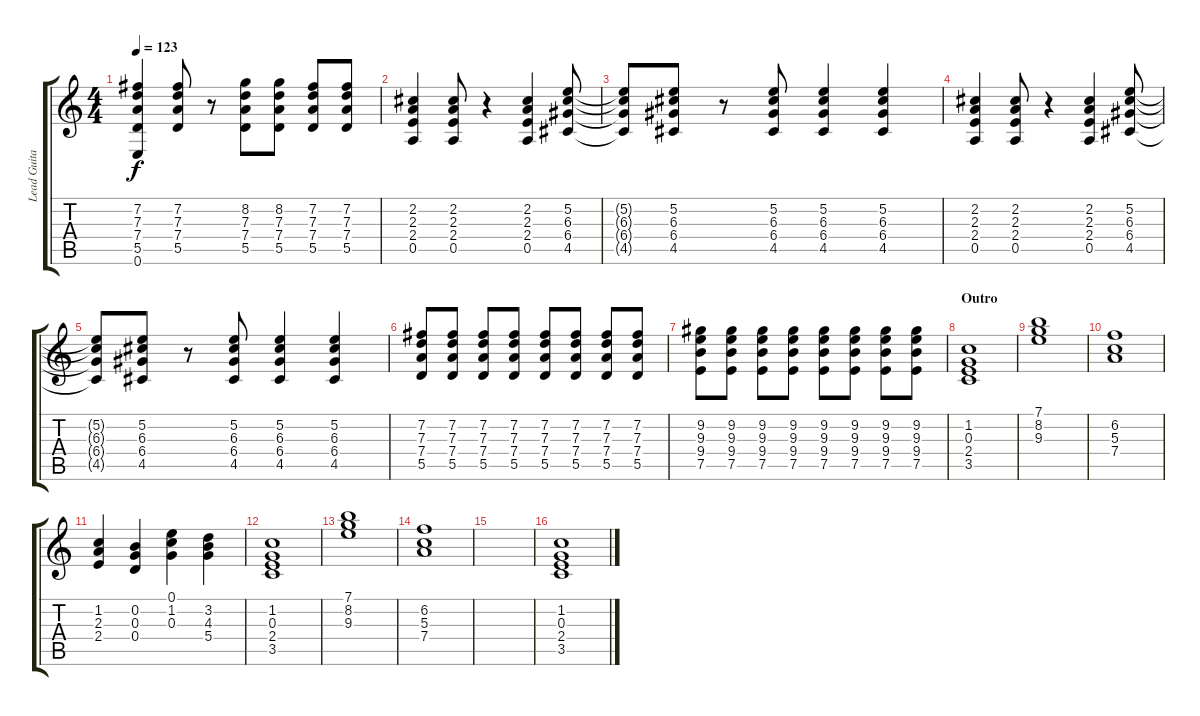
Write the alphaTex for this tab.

\track ("Lead Guitar" "Lead Guita") {instrument acousticguitarsteel}
\staff {score tabs}
\tuning (E4 B3 G3 D3 A2 E2) {hide}
\ts (4 4)
\tempo 123
\clef g2
\ks c
(7.2{t} 7.3{t} 7.4{t} 5.5{t} 0.6{t}).4{dy f} (7.2 7.3 7.4 5.5).8 r.8 (8.2 7.3 7.4 5.5).8 (8.2 7.3 7.4 5.5).8 (7.2 7.3 7.4 5.5).8 (7.2 7.3 7.4 5.5).8 |
(2.2 2.3 2.4 0.5).4 (2.2 2.3 2.4 0.5).8 r.4 (2.2 2.3 2.4 0.5).4 (5.2 6.3 6.4 4.5).8 |
(5.2{t} 6.3{t} 6.4{t} 4.5{t}).8 (5.2 6.3 6.4 4.5).8 r.8 (5.2 6.3 6.4 4.5).8 (5.2 6.3 6.4 4.5).4 (5.2 6.3 6.4 4.5).4 |
(2.2 2.3 2.4 0.5).4 (2.2 2.3 2.4 0.5).8 r.4 (2.2 2.3 2.4 0.5).4 (5.2 6.3 6.4 4.5).8 |
(5.2{t} 6.3{t} 6.4{t} 4.5{t}).8 (5.2 6.3 6.4 4.5).8 r.8 (5.2 6.3 6.4 4.5).8 (5.2 6.3 6.4 4.5).4 (5.2 6.3 6.4 4.5).4 |
(7.2 7.3 7.4 5.5).8 (7.2 7.3 7.4 5.5).8 (7.2 7.3 7.4 5.5).8 (7.2 7.3 7.4 5.5).8 (7.2 7.3 7.4 5.5).8 (7.2 7.3 7.4 5.5).8 (7.2 7.3 7.4 5.5).8 (7.2 7.3 7.4 5.5).8 |
(9.2 9.3 9.4 7.5).8 (9.2 9.3 9.4 7.5).8 (9.2 9.3 9.4 7.5).8 (9.2 9.3 9.4 7.5).8 (9.2 9.3 9.4 7.5).8 (9.2 9.3 9.4 7.5).8 (9.2 9.3 9.4 7.5).8 (9.2 9.3 9.4 7.5).8 |
\section ("" "Outro")
(1.2 0.3 2.4 3.5).1 |
(7.1 8.2 9.3).1 |
(6.2 5.3 7.4).1 |
(1.2 2.3 2.4).4 (0.2 0.3 0.4).4 (0.1 1.2 0.3).4 (3.2 4.3 5.4).4 |
(1.2 0.3 2.4 3.5).1 |
(7.1 8.2 9.3).1 |
(6.2 5.3 7.4).1 |
|
(1.2 0.3 2.4 3.5).1
